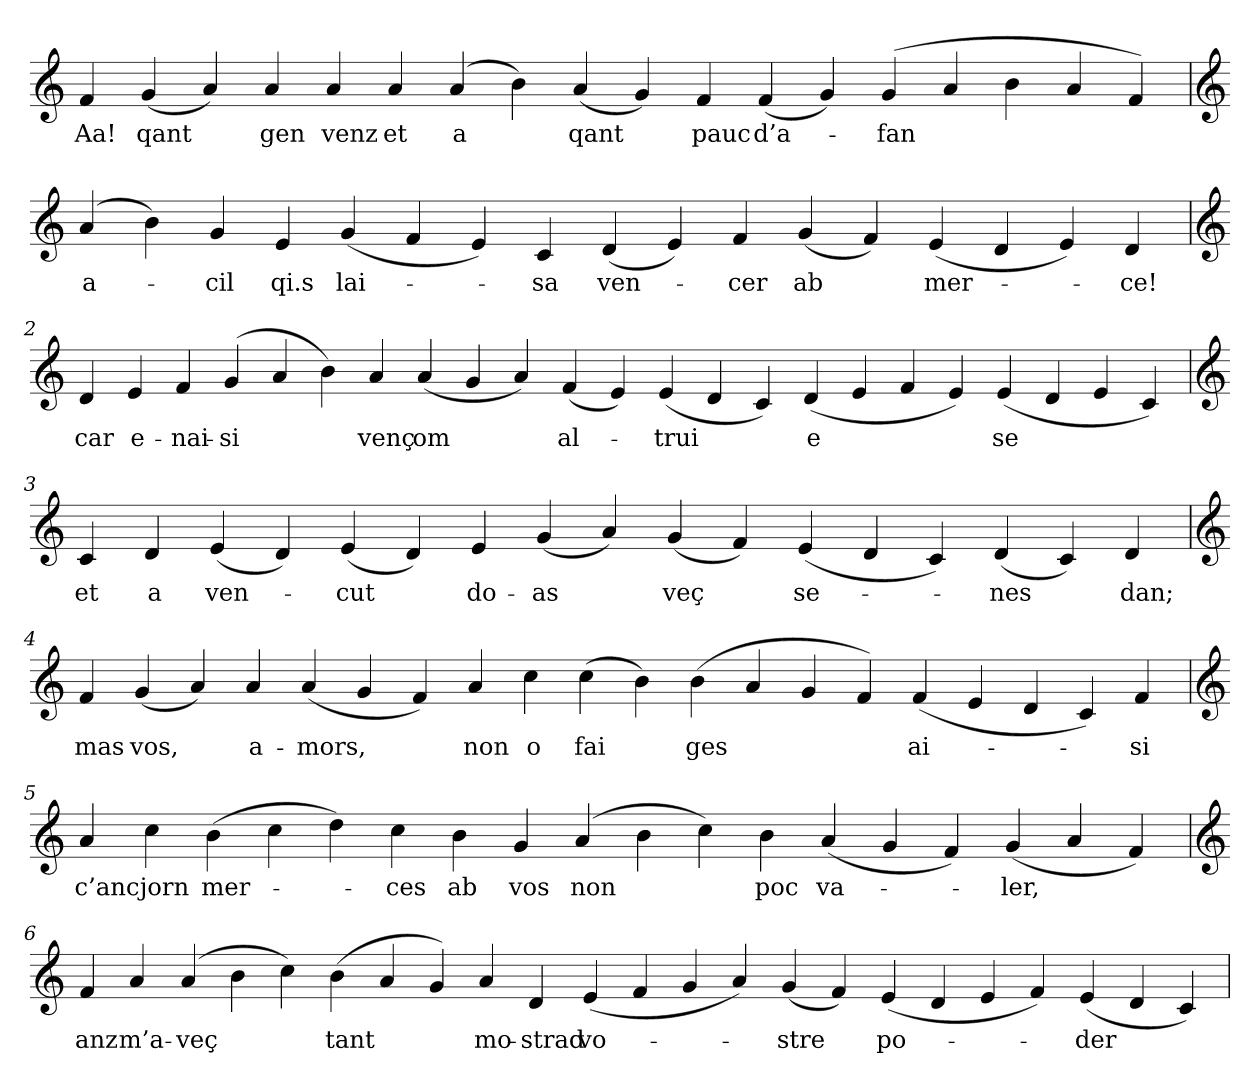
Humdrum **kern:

**kern	**text
*part1	*part1
*staff1	*staff1
*clefG2	*
=	=
4f	Aa!
(4g	qant
4a)	.
4a	gen
4a	venz
4a	et
(4a	a
4b)	.
(4a	qant
4g)	.
4f	pauc
(4f	d’a-
4g)	.
(4g	-fan
4a	.
4b	.
4a	.
4f)	.
=1	=1
*clefG2	*
(4a	a-
4b)	.
4g	-cil
4e	qi.s
(4g	lai-
4f	.
4e)	.
4c	-sa
(4d	ven-
4e)	.
4f	-cer
(4g	ab
4f)	.
(4e	mer-
4d	.
4e)	.
4d	-ce!
=2	=2
*clefG2	*
4d	car
4e	e-
4f	-nai-
(4g	-si
4a	.
4b)	.
4a	venç
(4a	om
4g	.
4a)	.
(4f	al-
4e)	.
(4e	-trui
4d	.
4c)	.
(4d	e
4e	.
4f	.
4e)	.
(4e	se
4d	.
4e	.
4c)	.
=3	=3
*clefG2	*
4c	et
4d	a
(4e	ven-
4d)	.
(4e	-cut
4d)	.
4e	do-
(4g	-as
4a)	.
(4g	veç
4f)	.
(4e	se-
4d	.
4c)	.
(4d	-nes
4c)	.
4d	dan;
=4	=4
*clefG2	*
4f	mas
(4g	vos,
4a)	.
4a	a-
(4a	-mors,
4g	.
4f)	.
4a	non
4cc	o
(4cc	fai
4b)	.
(4b	ges
4a	.
4g	.
4f)	.
(4f	ai-
4e	.
4d	.
4c)	.
4f	-si
=5	=5
*clefG2	*
4a	c’anc
4cc	jorn
(4b	mer-
4cc	.
4dd)	.
4cc	-ces
4b	ab
4g	vos
(4a	non
4b	.
4cc)	.
4b	poc
(4a	va-
4g	.
4f)	.
(4g	-ler,
4a	.
4f)	.
=6	=6
*clefG2	*
4f	anz
4a	m’a-
(4a	-veç
4b	.
4cc)	.
(4b	tant
4a	.
4g)	.
4a	mo-
4d	-strad
(4e	vo-
4f	.
4g	.
4a)	.
(4g	-stre
4f)	.
(4e	po-
4d	.
4e	.
4f)	.
(4e	-der
4d	.
4c)	.
=	=
*-	*-
